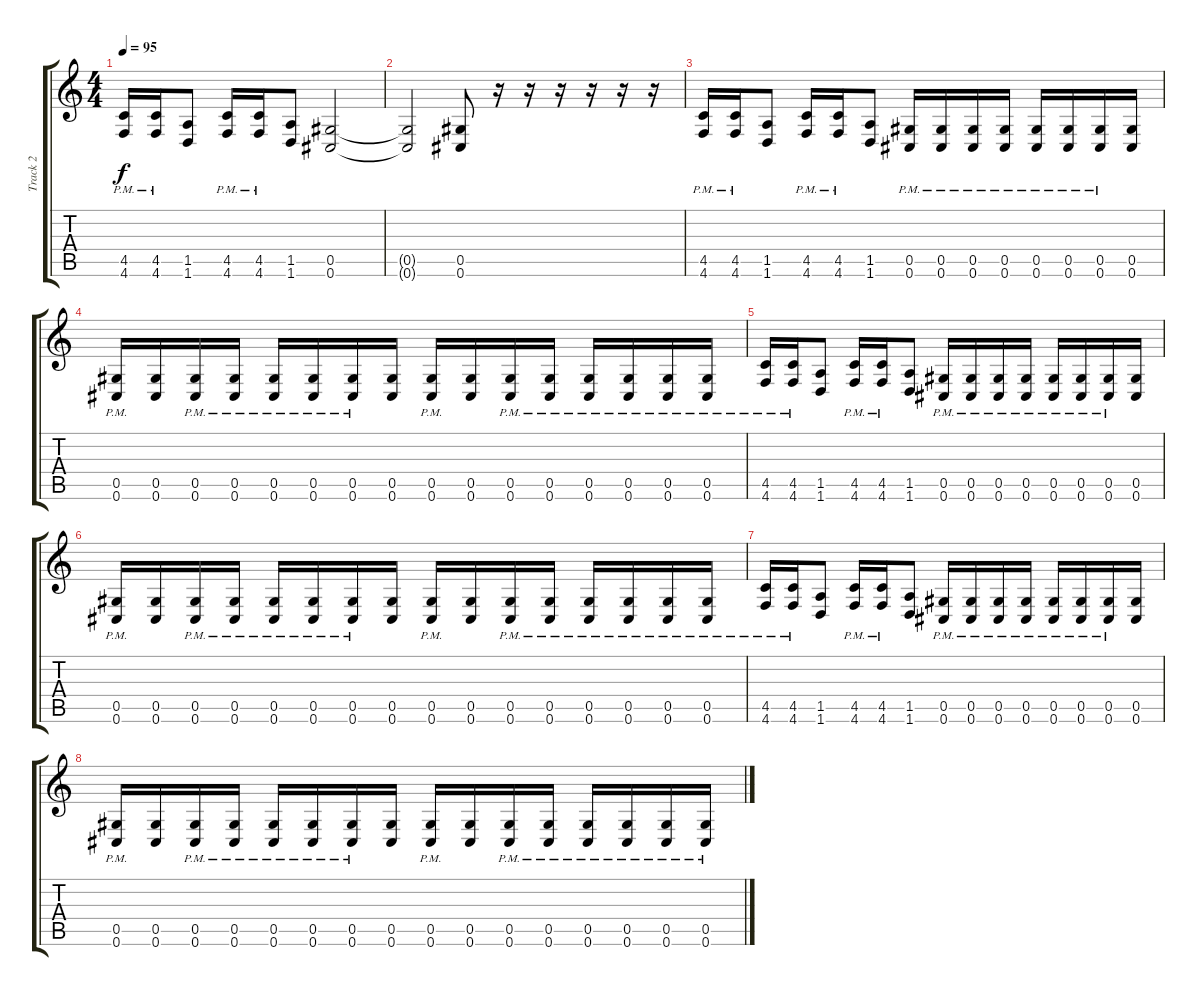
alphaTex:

\track ("Track 2" "Track 2") {instrument distortionguitar}
\staff {score tabs}
\tuning (Eb4 Bb3 Gb3 Db3 Ab2 Db2) {hide}
\ts (4 4)
\tempo 95
\clef g2
\ks c
(4.5{pm} 4.6{pm}).16{dy f} (4.5{pm} 4.6{pm}).16 (1.5 1.6).8 (4.5{pm} 4.6{pm}).16 (4.5{pm} 4.6{pm}).16 (1.5 1.6).8 (0.5 0.6).2 |
(0.5{t} 0.6{t}).2 (0.5 0.6).8 r.16 r.16 r.16 r.16 r.16 r.16 |
(4.5{pm} 4.6{pm}).16 (4.5{pm} 4.6{pm}).16 (1.5 1.6).8 (4.5{pm} 4.6{pm}).16 (4.5{pm} 4.6{pm}).16 (1.5 1.6).8 (0.5{pm} 0.6{pm}).16 (0.5{pm} 0.6{pm}).16 (0.5{pm} 0.6{pm}).16 (0.5{pm} 0.6{pm}).16 (0.5{pm} 0.6{pm}).16 (0.5{pm} 0.6{pm}).16 (0.5{pm} 0.6{pm}).16 (0.5 0.6).16 |
(0.5{pm} 0.6{pm}).16 (0.5 0.6).16 (0.5{pm} 0.6{pm}).16 (0.5{pm} 0.6{pm}).16 (0.5{pm} 0.6{pm}).16 (0.5{pm} 0.6{pm}).16 (0.5{pm} 0.6{pm}).16 (0.5 0.6).16 (0.5{pm} 0.6{pm}).16 (0.5 0.6).16 (0.5{pm} 0.6{pm}).16 (0.5{pm} 0.6{pm}).16 (0.5{pm} 0.6{pm}).16 (0.5{pm} 0.6{pm}).16 (0.5{pm} 0.6{pm}).16 (0.5{pm} 0.6{pm}).16 |
(4.5{pm} 4.6{pm}).16 (4.5{pm} 4.6{pm}).16 (1.5 1.6).8 (4.5{pm} 4.6{pm}).16 (4.5{pm} 4.6{pm}).16 (1.5 1.6).8 (0.5{pm} 0.6{pm}).16 (0.5{pm} 0.6{pm}).16 (0.5{pm} 0.6{pm}).16 (0.5{pm} 0.6{pm}).16 (0.5{pm} 0.6{pm}).16 (0.5{pm} 0.6{pm}).16 (0.5{pm} 0.6{pm}).16 (0.5 0.6).16 |
(0.5{pm} 0.6{pm}).16 (0.5 0.6).16 (0.5{pm} 0.6{pm}).16 (0.5{pm} 0.6{pm}).16 (0.5{pm} 0.6{pm}).16 (0.5{pm} 0.6{pm}).16 (0.5{pm} 0.6{pm}).16 (0.5 0.6).16 (0.5{pm} 0.6{pm}).16 (0.5 0.6).16 (0.5{pm} 0.6{pm}).16 (0.5{pm} 0.6{pm}).16 (0.5{pm} 0.6{pm}).16 (0.5{pm} 0.6{pm}).16 (0.5{pm} 0.6{pm}).16 (0.5{pm} 0.6{pm}).16 |
(4.5{pm} 4.6{pm}).16 (4.5{pm} 4.6{pm}).16 (1.5 1.6).8 (4.5{pm} 4.6{pm}).16 (4.5{pm} 4.6{pm}).16 (1.5 1.6).8 (0.5{pm} 0.6{pm}).16 (0.5{pm} 0.6{pm}).16 (0.5{pm} 0.6{pm}).16 (0.5{pm} 0.6{pm}).16 (0.5{pm} 0.6{pm}).16 (0.5{pm} 0.6{pm}).16 (0.5{pm} 0.6{pm}).16 (0.5 0.6).16 |
(0.5{pm} 0.6{pm}).16 (0.5 0.6).16 (0.5{pm} 0.6{pm}).16 (0.5{pm} 0.6{pm}).16 (0.5{pm} 0.6{pm}).16 (0.5{pm} 0.6{pm}).16 (0.5{pm} 0.6{pm}).16 (0.5 0.6).16 (0.5{pm} 0.6{pm}).16 (0.5 0.6).16 (0.5{pm} 0.6{pm}).16 (0.5{pm} 0.6{pm}).16 (0.5{pm} 0.6{pm}).16 (0.5{pm} 0.6{pm}).16 (0.5{pm} 0.6{pm}).16 (0.5{pm} 0.6{pm}).16
